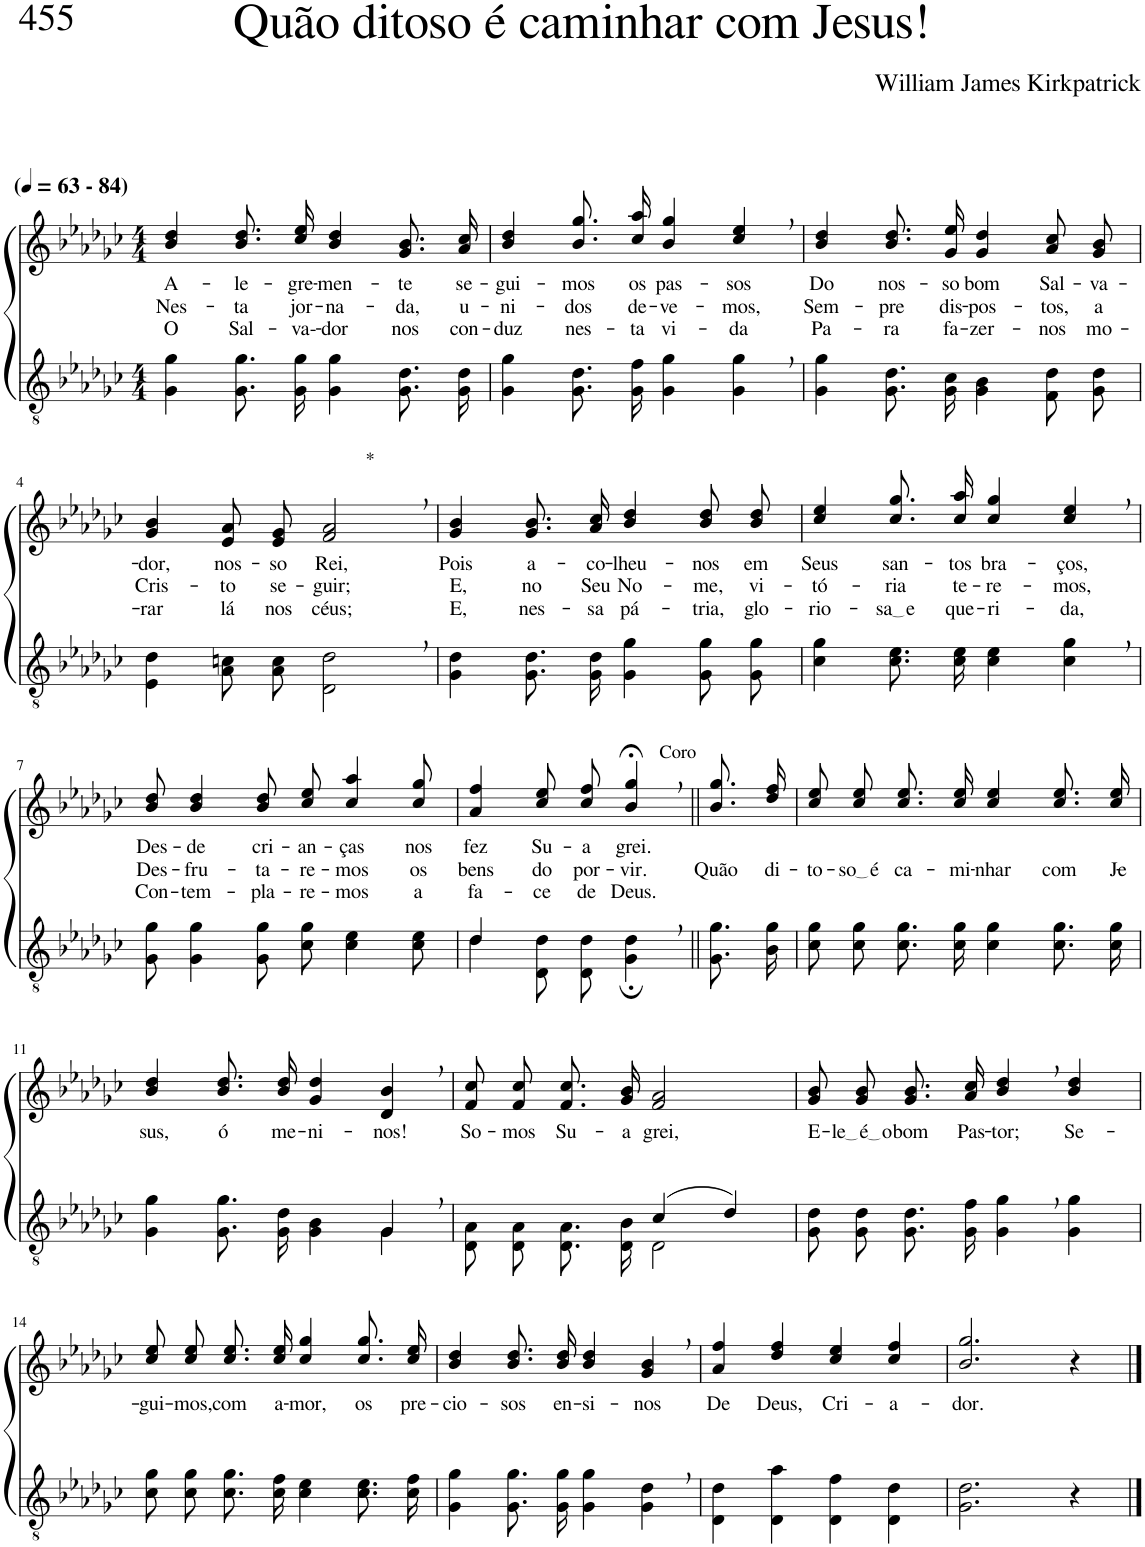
**kern	**kern	**text	**text	**text
*part2	*part1	*part1	*part1	*part1
*staff2	*staff1	*staff1	*staff1	*staff1
*I"Parte III e IV	*I"Parte I e II	*	*	*
*clefGv2	*clefG2	*	*	*
*Trd3c5	*Trd3c5	*	*	*
*k[b-e-a-d-g-c-]	*k[b-e-a-d-g-c-]	*	*	*
*M4/4	*M4/4	*	*	*
*MM63	*MM63	*	*	*
=1	=1	=1	=1	=1
!	!LO:TX:a:B:t=(	!	!	!
!	!LO:TX:a:B:t=- 84)	!	!	!
!	!	!LO:LY:b	!LO:LY:b	!LO:LY:b
4G-\ 4g-\	4b-/ 4dd-/	A-	Nes-	O
!	!	!LO:LY:b	!LO:LY:b	!LO:LY:b
8.G-\ 8.g-\L	8.b-\ 8.dd-\L	-le-	-ta	Sal-
!	!	!LO:LY:b	!LO:LY:b	!LO:LY:b
16G-\ 16g-\Jk	16cc-\ 16ee-\Jk	-gre-	jor-	-va--
!	!	!LO:LY:b	!LO:LY:b	!LO:LY:b
4G-\ 4g-\	4b-/ 4dd-/	-men-	-na-	-dor
!	!	!LO:LY:b	!LO:LY:b	!LO:LY:b
8.G-\ 8.d-\L	8.g-/ 8.b-/L	-te	-da,	nos
!	!	!LO:LY:b	!LO:LY:b	!LO:LY:b
16G-\ 16d-\Jk	16a-/ 16cc-/Jk	se-	u-	con-
=2	=2	=2	=2	=2
!	!	!LO:LY:b	!LO:LY:b	!LO:LY:b
4G-\ 4g-\	4b-/ 4dd-/	-gui-	-ni-	-duz
!	!	!LO:LY:b	!LO:LY:b	!LO:LY:b
8.G-\ 8.d-\L	8.b-\ 8.gg-\L	-mos	-dos	nes-
!	!	!LO:LY:b	!LO:LY:b	!LO:LY:b
16G-\ 16f\Jk	16cc-\ 16aa-\Jk	os	de-	-ta
!	!	!LO:LY:b	!LO:LY:b	!LO:LY:b
4G-\ 4g-\	4b-/ 4gg-/	pas-	-ve-	vi-
!	!	!LO:LY:b	!LO:LY:b	!LO:LY:b
4G-\, 4g-\,	4cc-/, 4ee-/,	-sos	-mos,	-da
=3	=3	=3	=3	=3
!	!	!LO:LY:b	!LO:LY:b	!LO:LY:b
4G-\ 4g-\	4b-/ 4dd-/	Do	Sem-	Pa-
!	!	!LO:LY:b	!LO:LY:b	!LO:LY:b
8.G-/ 8.d-/L	8.b-\ 8.dd-\L	nos-	-pre	-ra
!	!	!LO:LY:b	!LO:LY:b	!LO:LY:b
16G-/ 16c-/Jk	16g-\ 16ee-\Jk	-so	dis-	fa-
!	!	!LO:LY:b	!LO:LY:b	!LO:LY:b
4G-\ 4B-\	4g-/ 4dd-/	bom	-pos-	-zer-
!	!	!LO:LY:b	!LO:LY:b	!LO:LY:b
8F/ 8d-/L	8a-/ 8cc-/L	Sal-	-tos,	-nos
!	!	!LO:LY:b	!LO:LY:b	!LO:LY:b
8G-/ 8d-/J	8g-/ 8b-/J	-va-	a	mo-
!!LO:LB:g=z
=4	=4	=4	=4	=4
!	!	!LO:LY:b	!LO:LY:b	!LO:LY:b
4E-\ 4d-\	4g-/ 4b-/	-dor,	Cris-	-rar
!	!	!LO:LY:b	!LO:LY:b	!LO:LY:b
8A-\ 8cn\L	8e-/ 8a-/L	nos-	-to	lá
!	!	!LO:LY:b	!LO:LY:b	!LO:LY:b
8A-\ 8c\J	8e-/ 8g-/J	-so	se-	nos
!	!LO:TX:a:t=*	!	!	!
!	!	!LO:LY:b	!LO:LY:b	!LO:LY:b
2D-\, 2d-\,	2f/, 2a-/,	Rei,	-guir;	céus;
=5	=5	=5	=5	=5
!	!	!LO:LY:b	!LO:LY:b	!LO:LY:b
4G-\ 4d-\	4g-/ 4b-/	Pois	E,	E,
!	!	!LO:LY:b	!LO:LY:b	!LO:LY:b
8.G-\ 8.d-\L	8.g-/ 8.b-/L	a-	no	nes-
!	!	!LO:LY:b	!LO:LY:b	!LO:LY:b
16G-\ 16d-\Jk	16a-/ 16cc-/Jk	-co-	Seu	-sa
!	!	!LO:LY:b	!LO:LY:b	!LO:LY:b
4G-\ 4g-\	4b-/ 4dd-/	-lheu-	No-	pá-
!	!	!LO:LY:b	!LO:LY:b	!LO:LY:b
8G-\ 8g-\L	8b-\ 8dd-\L	-nos	-me,	-tria,
!	!	!LO:LY:b	!LO:LY:b	!LO:LY:b
8G-\ 8g-\J	8b-\ 8dd-\J	em	vi-	glo-
=6	=6	=6	=6	=6
!	!	!LO:LY:b	!LO:LY:b	!LO:LY:b
4c-\ 4g-\	4cc-/ 4ee-/	Seus	-tó-	-rio-
!	!	!LO:LY:b	!LO:LY:b	!LO:LY:b
8.c-\ 8.e-\L	8.cc-\ 8.gg-\L	san-	-ria	sa e
!	!	!LO:LY:b	!LO:LY:b	!LO:LY:b
16c-\ 16e-\Jk	16cc-\ 16aa-\Jk	-tos	te-	que-
!	!	!LO:LY:b	!LO:LY:b	!LO:LY:b
4c-\ 4e-\	4cc-/ 4gg-/	bra-	-re-	-ri-
!	!	!LO:LY:b	!LO:LY:b	!LO:LY:b
4c-\, 4g-\,	4cc-/, 4ee-/,	-ços,	-mos,	-da,
!!LO:LB:g=z
=7	=7	=7	=7	=7
!	!	!LO:LY:b	!LO:LY:b	!LO:LY:b
8G-\ 8g-\	8b-/ 8dd-/	Des-	Des-	Con-
!	!	!LO:LY:b	!LO:LY:b	!LO:LY:b
4G-\ 4g-\	4b-/ 4dd-/	-de	-fru-	-tem-
!	!	!LO:LY:b	!LO:LY:b	!LO:LY:b
8G-\ 8g-\	8b-/ 8dd-/	cri-	-ta-	-pla-
!	!	!LO:LY:b	!LO:LY:b	!LO:LY:b
8c-\ 8g-\	8cc-/ 8ee-/	-an-	-re-	-re-
!	!	!LO:LY:b	!LO:LY:b	!LO:LY:b
4c-\ 4e-\	4cc-/ 4aa-/	-ças	-mos	-mos
!	!	!LO:LY:b	!LO:LY:b	!LO:LY:b
8c-\ 8e-\	8cc-/ 8gg-/	nos	os	a
=8	=8	=8	=8	=8
*^	*	*	*	*
!	!	!	!LO:LY:b	!LO:LY:b	!LO:LY:b
4d-/	4d-\	4a-/ 4ff/	fez	bens	fa-
!	!	!	!LO:LY:b	!LO:LY:b	!LO:LY:b
2ryy	8D-/ 8d-/L	8cc-\ 8ee-\L	Su-	do	-ce
!	!	!	!LO:LY:b	!LO:LY:b	!LO:LY:b
.	8D-/ 8d-/J	8cc-\ 8ff\J	-a	por-	de
!	!	!	!LO:LY:b	!LO:LY:b	!LO:LY:b
.	4G-\; 4d-\;	4b-/;<, 4gg-/;<,	grei.	-vir.	Deus.
=9||	=9||	=9||	=9||	=9||	=9||
!	!	!LO:TX:a:t=Coro	!	!	!
!	!	!	!	!LO:LY:b	!
*v	*v	*	*	*	*
8.G-\ 8.g-\L	8.b-\ 8.gg-\L	.	Quão	.
!	!	!	!LO:LY:b	!
16B-\ 16g-\Jk	16dd-\ 16ff\Jk	.	di-	.
=10	=10	=10	=10	=10
!	!	!	!LO:LY:b	!
8c-\ 8g-\L	8cc-\ 8ee-\L	.	-to-	.
!	!	!	!LO:LY:b	!
8c-\ 8g-\J	8cc-\ 8ee-\J	.	so é	.
!	!	!	!LO:LY:b	!
8.c-\ 8.g-\L	8.cc-\ 8.ee-\L	.	ca-	.
!	!	!	!LO:LY:b	!
16c-\ 16g-\Jk	16cc-\ 16ee-\Jk	.	-mi-	.
!	!	!	!LO:LY:b	!
4c-\ 4g-\	4cc-/ 4ee-/	.	-nhar	.
!	!	!	!LO:LY:b	!
8.c-\ 8.g-\L	8.cc-\ 8.ee-\L	.	com	.
!	!	!	!LO:LY:b	!
16c-\ 16g-\Jk	16cc-\ 16ee-\Jk	.	Je-	.
!!LO:LB:g=z
=11	=11	=11	=11	=11
*^	*	*	*	*
!	!	!	!LO:LY:b	!	!
4G-\ 4g-\	2.ryy	4b-/ 4dd-/	sus,	.	.
!	!	!	!LO:LY:b	!	!
8.G-\ 8.g-\L	.	8.b-\ 8.dd-\L	ó	.	.
!	!	!	!LO:LY:b	!	!
16G-\ 16d-\Jk	.	16b-\ 16dd-\Jk	me-	.	.
!	!	!	!LO:LY:b	!	!
4G-\ 4B-\	.	4g-/ 4dd-/	-ni-	.	.
!	!	!	!LO:LY:b	!	!
4G-,\	4G-/	4d-/, 4b-/,	-nos!	.	.
=12	=12	=12	=12	=12	=12
!	!	!	!LO:LY:b	!	!
2ryy	8D-/ 8A-/L	8f/ 8cc-/L	So-	.	.
!	!	!	!LO:LY:b	!	!
.	8D-/ 8A-/J	8f/ 8cc-/J	-mos	.	.
!	!	!	!LO:LY:b	!	!
.	8.D-/ 8.A-/L	8.f/ 8.cc-/L	Su-	.	.
!	!	!	!LO:LY:b	!	!
.	16D-/ 16B-/Jk	16g-/ 16b-/Jk	-a	.	.
!	!	!	!LO:LY:b	!	!
(4c-/	2D-\	2f/ 2a-/	grei,	.	.
4d-/)	.	.	.	.	.
*v	*v	*	*	*	*
=13	=13	=13	=13	=13
!	!	!LO:LY:b	!	!
8G-\ 8d-\L	8g-/ 8b-/L	E-	.	.
!	!	!LO:LY:b	!	!
8G-\ 8d-\J	8g-/ 8b-/J	le é o	.	.
!	!	!LO:LY:b	!	!
8.G-\ 8.d-\L	8.g-/ 8.b-/L	bom	.	.
!	!	!LO:LY:b	!	!
16G-\ 16f\Jk	16a-/ 16cc-/Jk	Pas-	.	.
!	!	!LO:LY:b	!	!
4G-\, 4g-\,	4b-/, 4dd-/,	-tor;	.	.
!	!	!LO:LY:b	!	!
4G-\ 4g-\	4b-/ 4dd-/	Se-	.	.
!!LO:LB:g=z
=14	=14	=14	=14	=14
!	!	!LO:LY:b	!	!
8c-\ 8g-\L	8cc-\ 8ee-\L	-gui-	.	.
!	!	!LO:LY:b	!	!
8c-\ 8g-\J	8cc-\ 8ee-\J	-mos,	.	.
!	!	!LO:LY:b	!	!
8.c-\ 8.g-\L	8.cc-\ 8.ee-\L	com	.	.
!	!	!LO:LY:b	!	!
16c-\ 16f\Jk	16cc-\ 16ee-\Jk	a-	.	.
!	!	!LO:LY:b	!	!
4c-\ 4e-\	4cc-/ 4gg-/	-mor,	.	.
!	!	!LO:LY:b	!	!
8.c-\ 8.e-\L	8.cc-\ 8.gg-\L	os	.	.
!	!	!LO:LY:b	!	!
16c-\ 16f\Jk	16cc-\ 16ee-\Jk	pre-	.	.
=15	=15	=15	=15	=15
!	!	!LO:LY:b	!	!
4G-\ 4g-\	4b-/ 4dd-/	-cio-	.	.
!	!	!LO:LY:b	!	!
8.G-\ 8.g-\L	8.b-\ 8.dd-\L	-sos	.	.
!	!	!LO:LY:b	!	!
16G-\ 16g-\Jk	16b-\ 16dd-\Jk	en-	.	.
!	!	!LO:LY:b	!	!
4G-\ 4g-\	4b-/ 4dd-/	-si-	.	.
!	!	!LO:LY:b	!	!
4G-\, 4d-\,	4g-/, 4b-/,	-nos	.	.
=16	=16	=16	=16	=16
!	!	!LO:LY:b	!	!
4D-\ 4d-\	4a-/ 4ff/	De	.	.
!	!	!LO:LY:b	!	!
4D-\ 4a-\	4dd-/ 4ff/	Deus,	.	.
!	!	!LO:LY:b	!	!
4D-\ 4f\	4cc-/ 4ee-/	Cri-	.	.
!	!	!LO:LY:b	!	!
4D-\ 4d-\	4cc-/ 4ff/	-a-	.	.
=17	=17	=17	=17	=17
!	!	!LO:LY:b	!	!
2.G-\ 2.d-\	2.b-/ 2.gg-/	-dor.	.	.
4r	4r	.	.	.
==	==	==	==	==
*-	*-	*-	*-	*-
